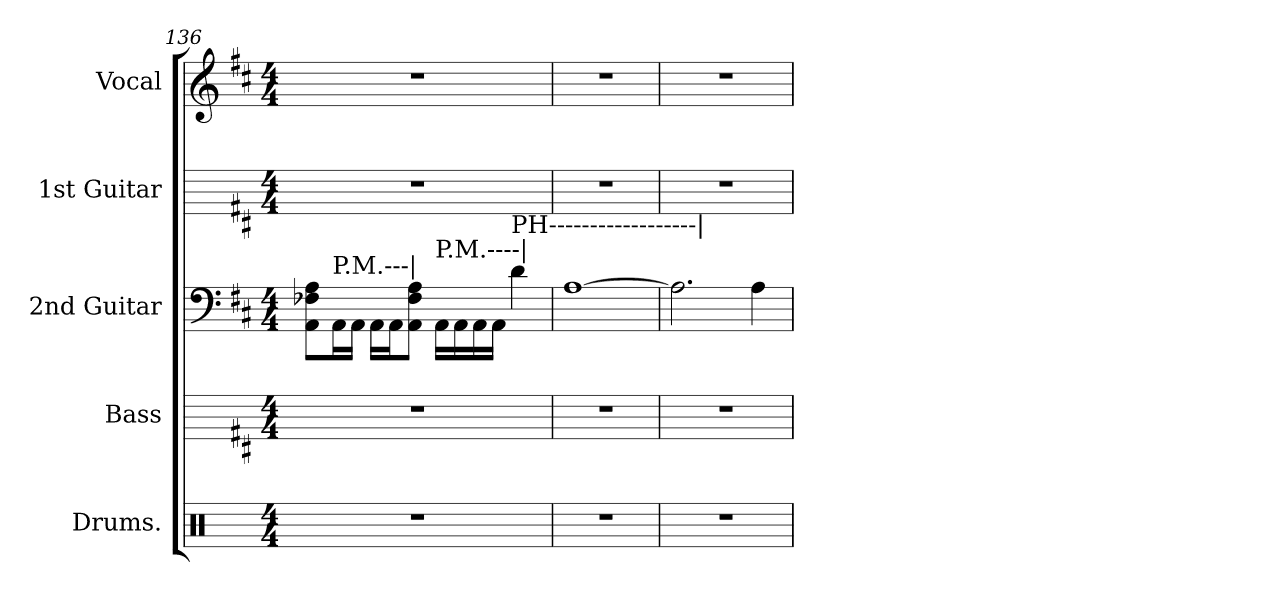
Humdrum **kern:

**kern	**kern	**kern	**kern	**kern
*part5	*part4	*part3	*part2	*part1
*staff5	*staff4	*staff3	*staff2	*staff1
*I"Drums.	*I"Bass	*I"2nd Guitar	*I"1st Guitar	*I"Vocal
*I'Drs.	*I'Ba.	*I'Gt.2	*I'Gt.1	*I'Vo.
*clefX	*	*	*	*clefG2
*	*ITrd7c12	*	*	*
*k[]	*k[f#c#]	*k[f#c#]	*k[f#c#]	*k[f#c#]
*M4/4	*M4/4	*M4/4	*M4/4	*M4/4
=136	=136	=136	=136	=136
1r	1r	8AA\ 8F-\ 8A\L	1r	1r
!	!	!LO:TX:a:t=P.M.---|	!	!
.	.	16AA\L	.	.
.	.	16AA\JJ	.	.
.	.	16AA\LL	.	.
.	.	16AA\J	.	.
.	.	8AA\ 8F-\ 8A\J	.	.
!	!	!LO:TX:a:t=P.M.----|	!	!
.	.	16AA\LL	.	.
.	.	16AA\	.	.
.	.	16AA\	.	.
.	.	16AA\JJ	.	.
!	!	!LO:TX:a:t=PH------------------|	!	!
.	.	4d\	.	.
=137	=137	=137	=137	=137
1r	1r	[1A	1r	1r
=138	=138	=138	=138	=138
1r	1r	2.A\]	1r	1r
.	.	4A\	.	.
=	=	=	=	=
*-	*-	*-	*-	*-
